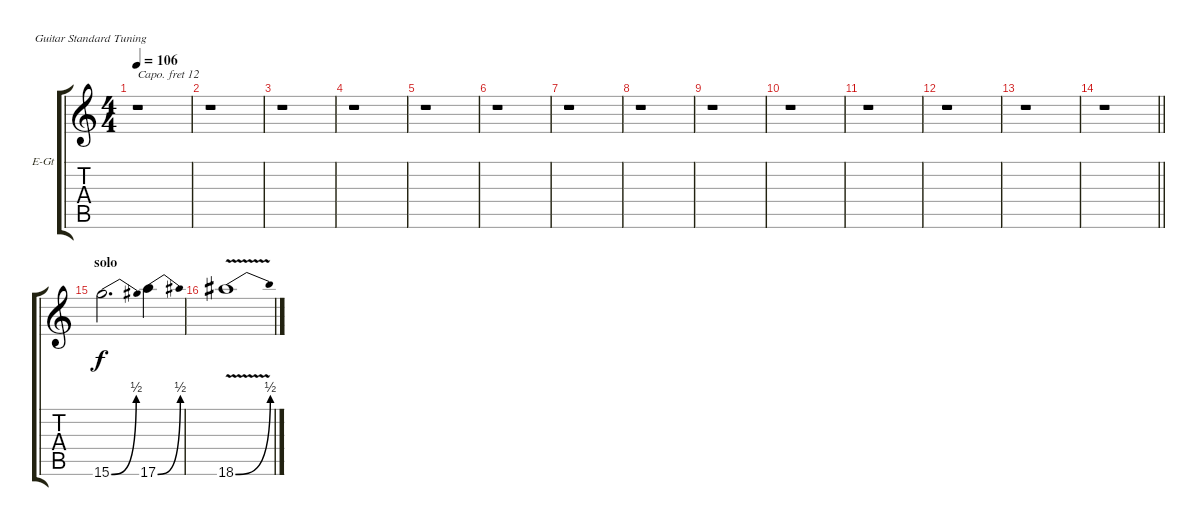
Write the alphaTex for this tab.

\bracketExtendMode groupsimilarinstruments
\firstSystemTrackNameOrientation horizontal
\otherSystemsTrackNameOrientation horizontal
\track ("Guitar (solo)" "E-Gt") {instrument overdrivenguitar}
\staff {score tabs}
\capo 12
\tuning (E4 B3 G3 D3 A2 E2)
\ts (4 4)
\tempo 106
\clef g2
\ks c
r.1{dy f} |
r.1 |
r.1 |
r.1 |
r.1 |
r.1 |
r.1 |
r.1 |
r.1 |
r.1 |
r.1 |
r.1 |
r.1 |
\barLineRight lightlight
r.1 |
\section ("" "solo")
15.6{be (bend 0 0 9 2)}.2{d} 17.6{be (bend 0 0 15.6 2)}.4 |
18.6{be (bend 0 0 15.6 2) v}.1
